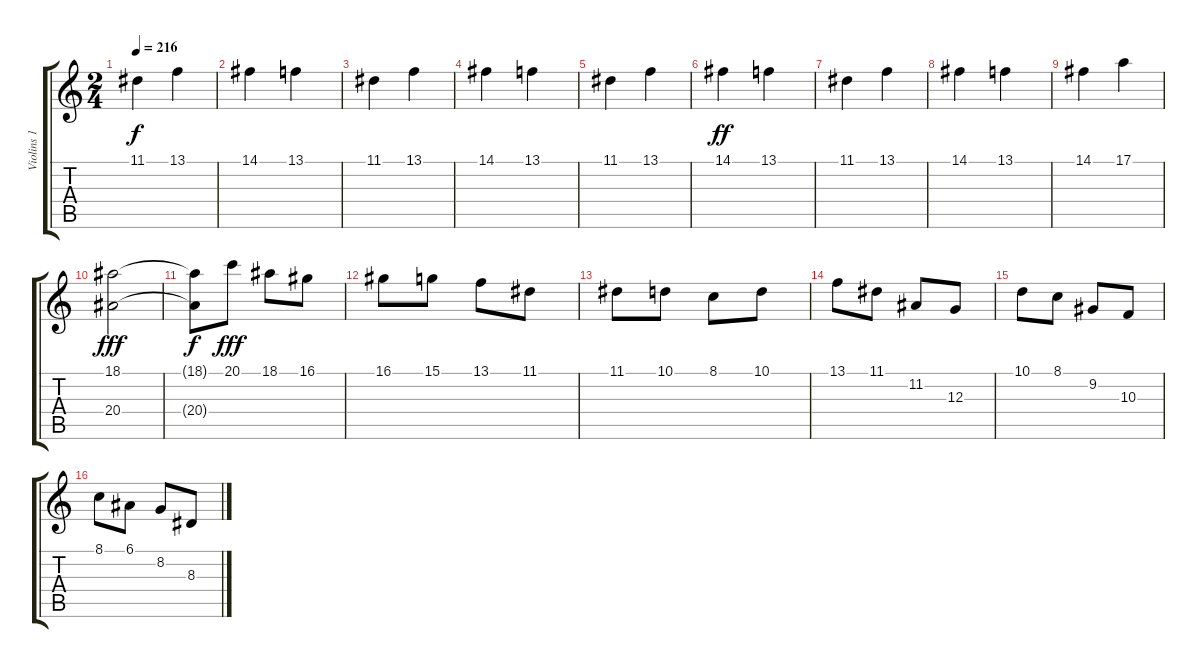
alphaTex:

\track ("Violins 1" "Violins 1") {instrument stringensemble1}
\staff {score tabs}
\tuning (E4 B3 G3 D3 A2 E2) {hide}
\ts (2 4)
\tempo 216
\clef g2
\ks c
11.1.4{dy f} 13.1.4 |
14.1.4 13.1.4 |
11.1.4 13.1.4 |
14.1.4 13.1.4 |
11.1.4 13.1.4 |
14.1.4{dy ff} 13.1.4 |
11.1.4 13.1.4 |
14.1.4 13.1.4 |
14.1.4 17.1.4 |
(18.1 20.4).2{dy fff} |
(18.1{t} 20.4{t}).8{dy f} 20.1.8{dy fff} 18.1.8 16.1.8 |
16.1.8 15.1.8 13.1.8 11.1.8 |
11.1.8 10.1.8 8.1.8 10.1.8 |
13.1.8 11.1.8 11.2.8 12.3.8 |
10.1.8 8.1.8 9.2.8 10.3.8 |
8.1.8 6.1.8 8.2.8 8.3.8
